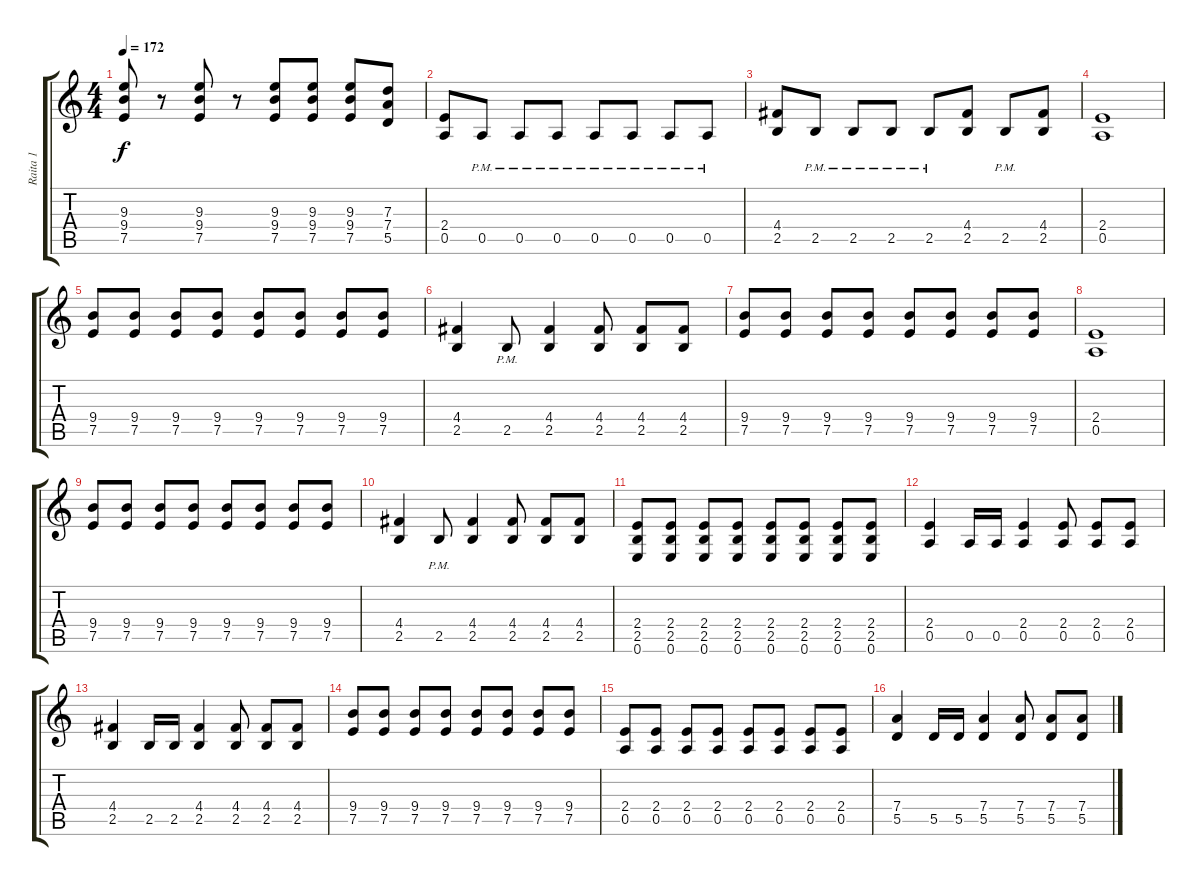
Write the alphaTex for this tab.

\track ("Raita 1" "Raita 1") {instrument distortionguitar}
\staff {score tabs}
\tuning (E4 B3 G3 D3 A2 E2) {hide}
\ts (4 4)
\tempo 172
\clef g2
\ks c
(9.3 9.4 7.5).8{dy f} r.8 (9.3 9.4 7.5).8 r.8 (9.3 9.4 7.5).8 (9.3 9.4 7.5).8 (9.3 9.4 7.5).8 (7.3 7.4 5.5).8 |
(2.4 0.5).8 0.5{pm}.8 0.5{pm}.8 0.5{pm}.8 0.5{pm}.8 0.5{pm}.8 0.5{pm}.8 0.5{pm}.8 |
(4.4 2.5).8 2.5{pm}.8 2.5{pm}.8 2.5{pm}.8 2.5{pm}.8 (4.4 2.5).8 2.5{pm}.8 (4.4 2.5).8 |
(2.4 0.5).1 |
(9.4 7.5).8 (9.4 7.5).8 (9.4 7.5).8 (9.4 7.5).8 (9.4 7.5).8 (9.4 7.5).8 (9.4 7.5).8 (9.4 7.5).8 |
(4.4 2.5).4 2.5{pm}.8 (4.4 2.5).4 (4.4 2.5).8 (4.4 2.5).8 (4.4 2.5).8 |
(9.4 7.5).8 (9.4 7.5).8 (9.4 7.5).8 (9.4 7.5).8 (9.4 7.5).8 (9.4 7.5).8 (9.4 7.5).8 (9.4 7.5).8 |
(2.4 0.5).1 |
(9.4 7.5).8 (9.4 7.5).8 (9.4 7.5).8 (9.4 7.5).8 (9.4 7.5).8 (9.4 7.5).8 (9.4 7.5).8 (9.4 7.5).8 |
(4.4 2.5).4 2.5{pm}.8 (4.4 2.5).4 (4.4 2.5).8 (4.4 2.5).8 (4.4 2.5).8 |
(2.4 2.5 0.6).8 (2.4 2.5 0.6).8 (2.4 2.5 0.6).8 (2.4 2.5 0.6).8 (2.4 2.5 0.6).8 (2.4 2.5 0.6).8 (2.4 2.5 0.6).8 (2.4 2.5 0.6).8 |
(2.4 0.5).4 0.5.16 0.5.16 (2.4 0.5).4 (2.4 0.5).8 (2.4 0.5).8 (2.4 0.5).8 |
(4.4 2.5).4 2.5.16 2.5.16 (4.4 2.5).4 (4.4 2.5).8 (4.4 2.5).8 (4.4 2.5).8 |
(9.4 7.5).8 (9.4 7.5).8 (9.4 7.5).8 (9.4 7.5).8 (9.4 7.5).8 (9.4 7.5).8 (9.4 7.5).8 (9.4 7.5).8 |
(2.4 0.5).8 (2.4 0.5).8 (2.4 0.5).8 (2.4 0.5).8 (2.4 0.5).8 (2.4 0.5).8 (2.4 0.5).8 (2.4 0.5).8 |
(7.4 5.5).4 5.5.16 5.5.16 (7.4 5.5).4 (7.4 5.5).8 (7.4 5.5).8 (7.4 5.5).8
